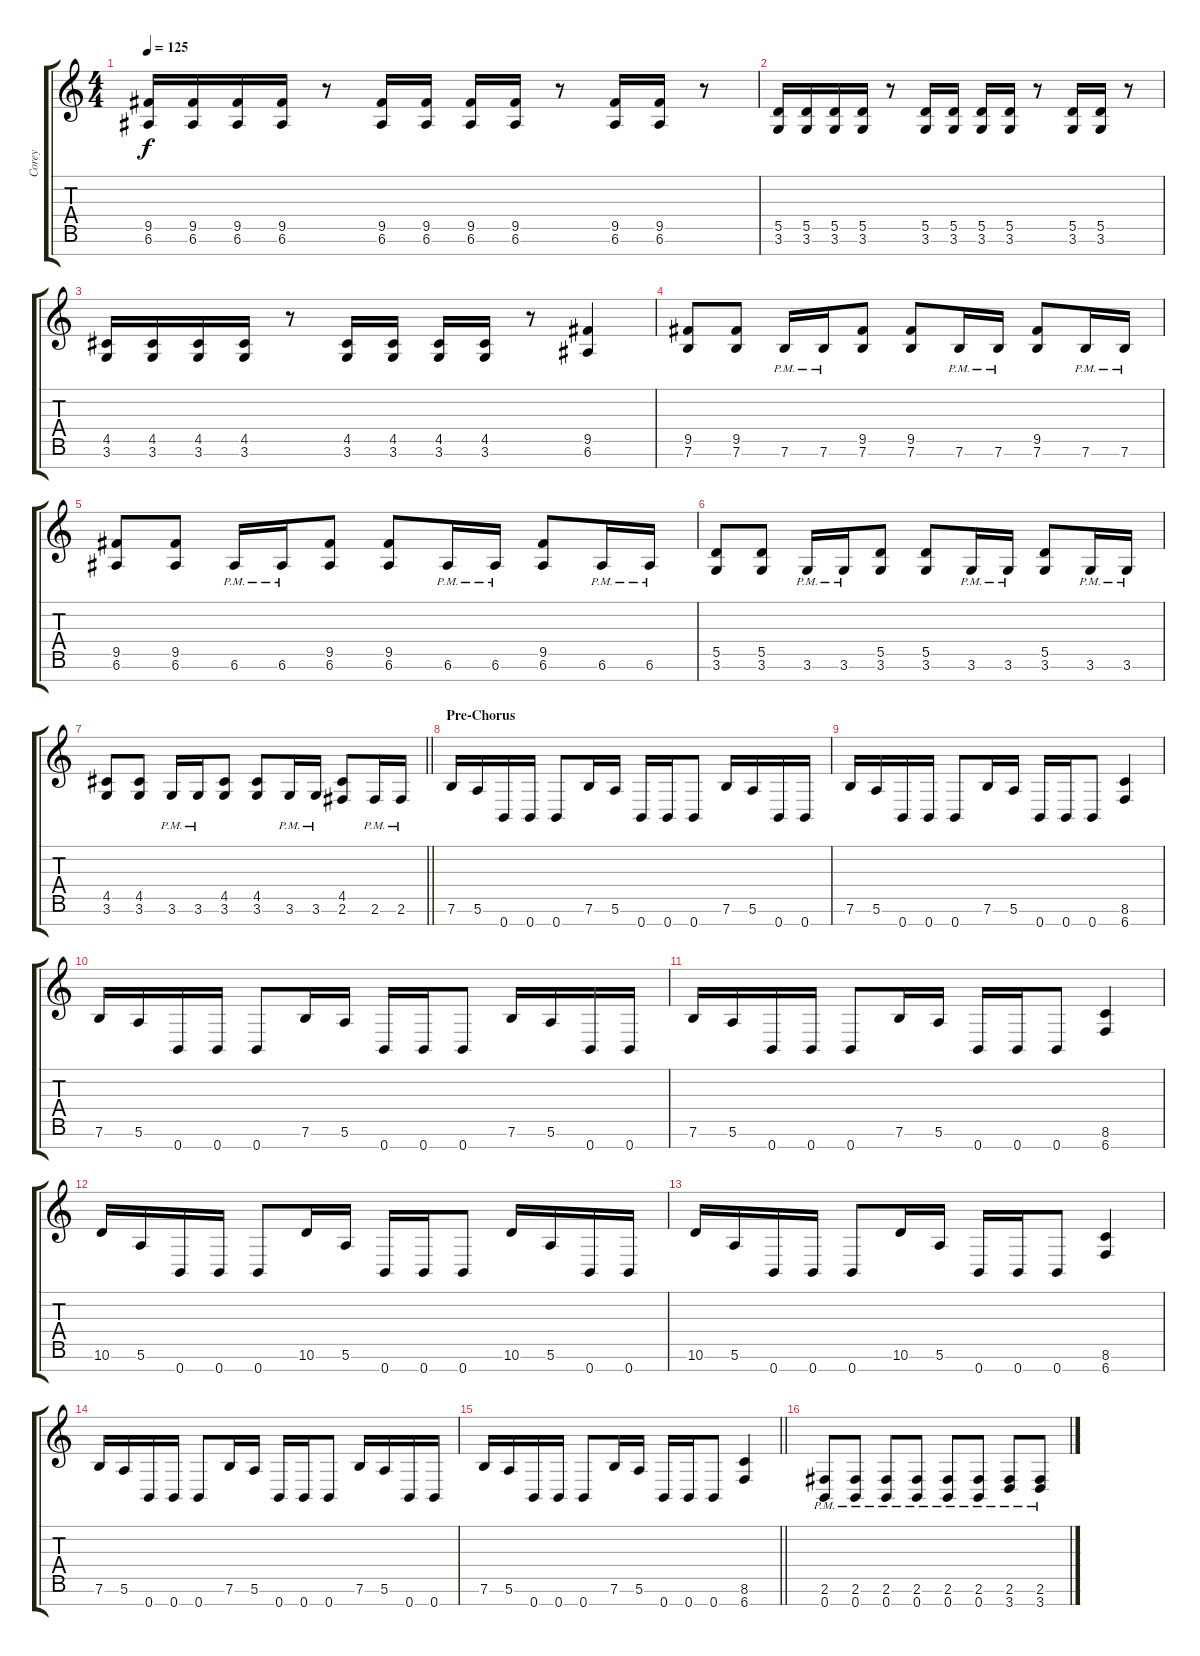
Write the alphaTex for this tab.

\track ("Corey" "Corey") {instrument distortionguitar}
\staff {score tabs}
\tuning (E4 B3 G3 D3 A2 E2 B1) {hide}
\ts (4 4)
\tempo 125
\clef g2
\ks c
(9.5 6.6).16{dy f} (9.5 6.6).16 (9.5 6.6).16 (9.5 6.6).16 r.8 (9.5 6.6).16 (9.5 6.6).16 (9.5 6.6).16 (9.5 6.6).16 r.8 (9.5 6.6).16 (9.5 6.6).16 r.8 |
(5.5 3.6).16 (5.5 3.6).16 (5.5 3.6).16 (5.5 3.6).16 r.8 (5.5 3.6).16 (5.5 3.6).16 (5.5 3.6).16 (5.5 3.6).16 r.8 (5.5 3.6).16 (5.5 3.6).16 r.8 |
(4.5 3.6).16 (4.5 3.6).16 (4.5 3.6).16 (4.5 3.6).16 r.8 (4.5 3.6).16 (4.5 3.6).16 (4.5 3.6).16 (4.5 3.6).16 r.8 (9.5 6.6).4 |
(9.5 7.6).8 (9.5 7.6).8 7.6{pm}.16 7.6{pm}.16 (9.5 7.6).8 (9.5 7.6).8 7.6{pm}.16 7.6{pm}.16 (9.5 7.6).8 7.6{pm}.16 7.6{pm}.16 |
(9.5 6.6).8 (9.5 6.6).8 6.6{pm}.16 6.6{pm}.16 (9.5 6.6).8 (9.5 6.6).8 6.6{pm}.16 6.6{pm}.16 (9.5 6.6).8 6.6{pm}.16 6.6{pm}.16 |
(5.5 3.6).8 (5.5 3.6).8 3.6{pm}.16 3.6{pm}.16 (5.5 3.6).8 (5.5 3.6).8 3.6{pm}.16 3.6{pm}.16 (5.5 3.6).8 3.6{pm}.16 3.6{pm}.16 |
\barLineRight lightlight
(4.5 3.6).8 (4.5 3.6).8 3.6{pm}.16 3.6{pm}.16 (4.5 3.6).8 (4.5 3.6).8 3.6{pm}.16 3.6{pm}.16 (4.5 2.6).8 2.6{pm}.16 2.6{pm}.16 |
\section ("" "Pre-Chorus")
7.6.16 5.6.16 0.7.16 0.7.16 0.7.8 7.6.16 5.6.16 0.7.16 0.7.16 0.7.8 7.6.16 5.6.16 0.7.16 0.7.16 |
7.6.16 5.6.16 0.7.16 0.7.16 0.7.8 7.6.16 5.6.16 0.7.16 0.7.16 0.7.8 (8.6 6.7).4 |
7.6.16 5.6.16 0.7.16 0.7.16 0.7.8 7.6.16 5.6.16 0.7.16 0.7.16 0.7.8 7.6.16 5.6.16 0.7.16 0.7.16 |
7.6.16 5.6.16 0.7.16 0.7.16 0.7.8 7.6.16 5.6.16 0.7.16 0.7.16 0.7.8 (8.6 6.7).4 |
10.6.16 5.6.16 0.7.16 0.7.16 0.7.8 10.6.16 5.6.16 0.7.16 0.7.16 0.7.8 10.6.16 5.6.16 0.7.16 0.7.16 |
10.6.16 5.6.16 0.7.16 0.7.16 0.7.8 10.6.16 5.6.16 0.7.16 0.7.16 0.7.8 (8.6 6.7).4 |
7.6.16 5.6.16 0.7.16 0.7.16 0.7.8 7.6.16 5.6.16 0.7.16 0.7.16 0.7.8 7.6.16 5.6.16 0.7.16 0.7.16 |
\barLineRight lightlight
7.6.16 5.6.16 0.7.16 0.7.16 0.7.8 7.6.16 5.6.16 0.7.16 0.7.16 0.7.8 (8.6 6.7).4 |
\section ("" "")
(2.6{pm} 0.7{pm}).8 (2.6{pm} 0.7{pm}).8 (2.6{pm} 0.7{pm}).8 (2.6{pm} 0.7{pm}).8 (2.6{pm} 0.7{pm}).8 (2.6{pm} 0.7{pm}).8 (2.6{pm} 3.7{pm}).8 (2.6{pm} 3.7{pm}).8
